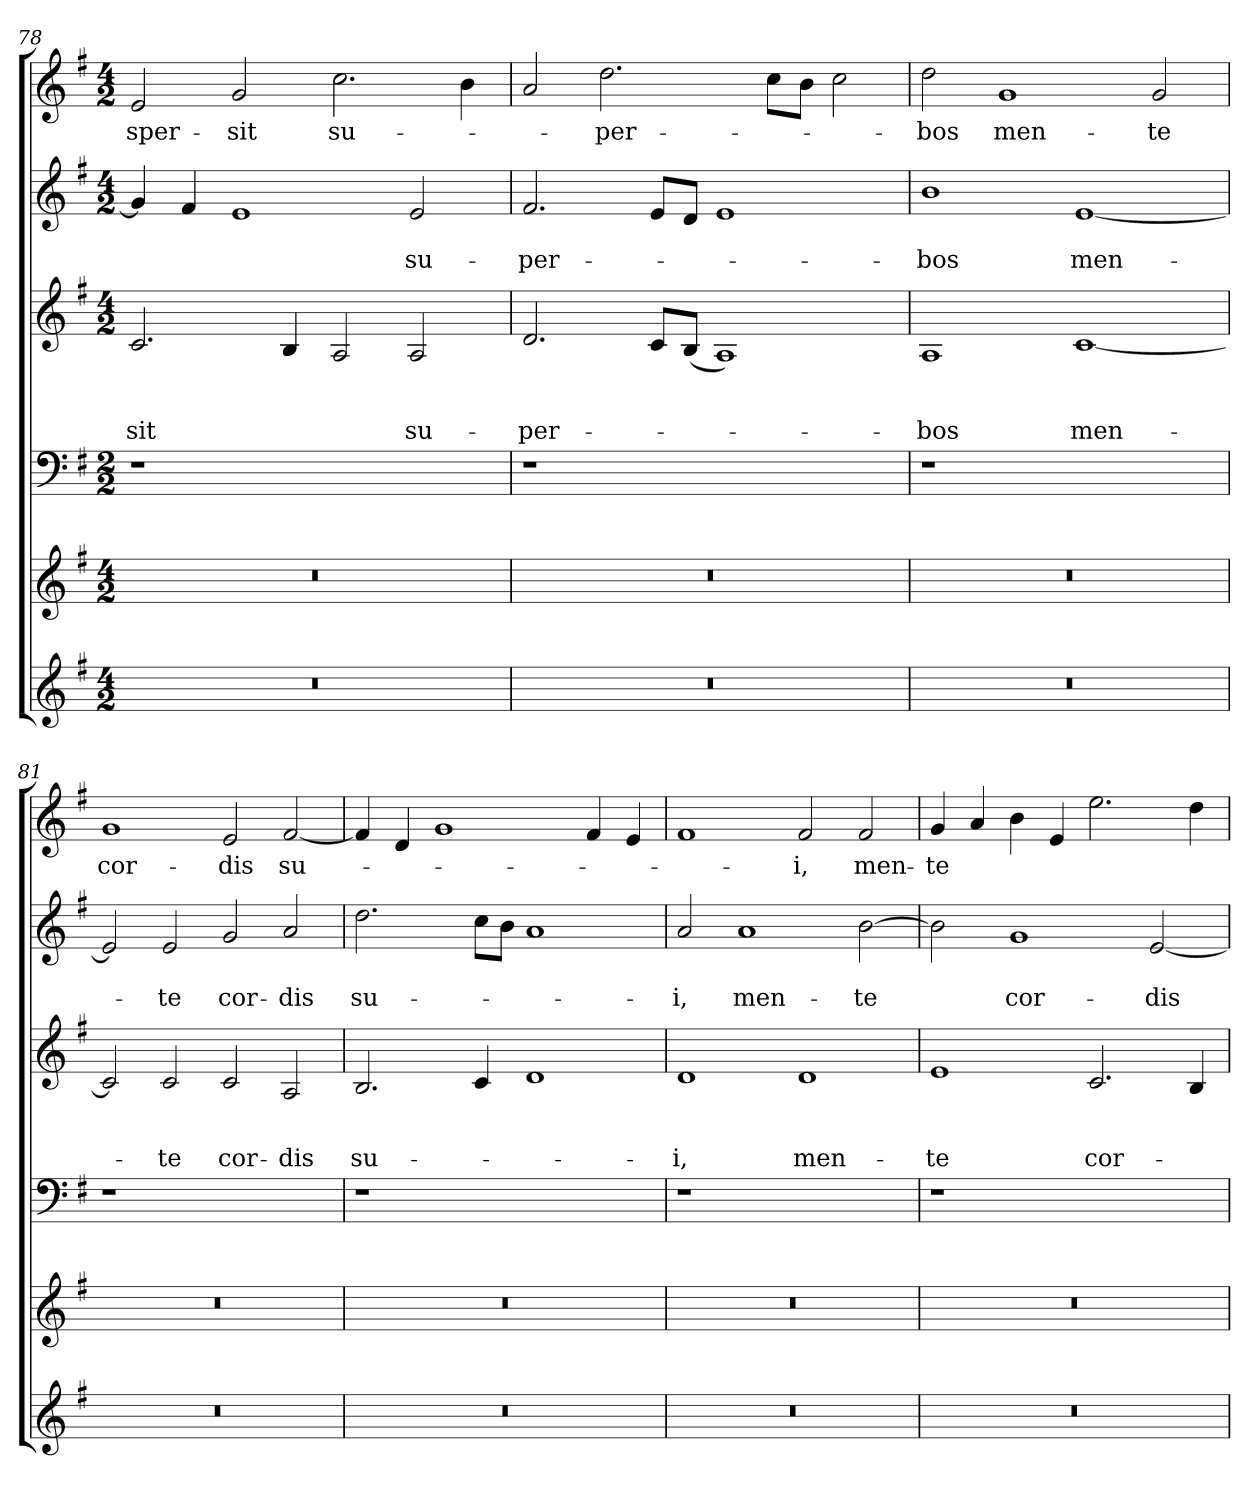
**kern	**kern	**kern	**kern	**text	**text	**text	**kern	**text	**text	**kern	**text
*part6	*part5	*part4	*part3	*part3	*part3	*part3	*part2	*part2	*part2	*part1	*part1
*staff6	*staff5	*staff4	*staff3	*staff3	*staff3	*staff3	*staff2	*staff2	*staff2	*staff1	*staff1
*clefG2	*clefG2	*clefF4	*clefG2	*	*	*	*clefG2	*	*	*clefG2	*
*k[f#]	*k[f#]	*k[f#]	*k[f#]	*	*	*	*k[f#]	*	*	*k[f#]	*
*G:	*G:	*G:	*G:	*	*	*	*G:	*	*	*G:	*
*M4/2	*M4/2	*M2/2	*M4/2	*	*	*	*M4/2	*	*	*M4/2	*
=78	=78	=78	=78	=78	=78	=78	=78	=78	=78	=78	=78
!	!	!	!	!	!	!LO:LY:b	!	!	!	!	!LO:LY:b
0r	0r	1r	2.c/	.	.	-sit	4g/]	.	.	2e/	-sper-
.	.	.	.	.	.	.	4f#/	.	.	.	.
!	!	!	!	!	!	!	!	!	!	!	!LO:LY:b
.	.	.	.	.	.	.	1e	.	.	2g/	-sit
.	.	.	4B/	.	.	.	.	.	.	.	.
!	!	!	!	!	!	!	!	!	!	!	!LO:LY:b
.	.	1ryy	2A/	.	.	.	.	.	.	2.cc\	su-
!	!	!	!	!	!	!LO:LY:b	!	!	!LO:LY:b	!	!
.	.	.	2A/	.	.	su-	2e/	.	su-	.	.
.	.	.	.	.	.	.	.	.	.	4b\	.
!!LO:LB:g=z
=79	=79	=79	=79	=79	=79	=79	=79	=79	=79	=79	=79
!	!	!	!	!	!	!LO:LY:b	!	!	!LO:LY:b	!	!
0r	0r	1r	2.d/	.	.	-per-	2.f#/	.	-per-	2a/	.
!	!	!	!	!	!	!	!	!	!	!	!LO:LY:b
.	.	.	.	.	.	.	.	.	.	2.dd\	-per-
.	.	.	8c/L	.	.	.	8e/L	.	.	.	.
.	.	.	(>8B/J	.	.	.	8d/J	.	.	.	.
.	.	1ryy	1A)	.	.	.	1e	.	.	.	.
.	.	.	.	.	.	.	.	.	.	8cc\L	.
.	.	.	.	.	.	.	.	.	.	8b\J	.
.	.	.	.	.	.	.	.	.	.	2cc\	.
=80	=80	=80	=80	=80	=80	=80	=80	=80	=80	=80	=80
!	!	!	!	!	!	!LO:LY:b	!	!	!LO:LY:b	!	!LO:LY:b
0r	0r	1r	1A	.	.	-bos	1b	.	-bos	2dd\	-bos
!	!	!	!	!	!	!	!	!	!	!	!LO:LY:b
.	.	.	.	.	.	.	.	.	.	1g	men-
!	!	!	!	!	!	!LO:LY:b	!	!	!LO:LY:b	!	!
.	.	1ryy	[<1c	.	.	men-	[<1e	.	men-	.	.
!	!	!	!	!	!	!	!	!	!	!	!LO:LY:b
.	.	.	.	.	.	.	.	.	.	2g/	-te
=81	=81	=81	=81	=81	=81	=81	=81	=81	=81	=81	=81
!	!	!	!	!	!	!	!	!	!	!	!LO:LY:b
0r	0r	1r	2c/]	.	.	.	2e/]	.	.	1g	cor-
!	!	!	!	!	!	!LO:LY:b	!	!	!LO:LY:b	!	!
.	.	.	2c/	.	.	-te	2e/	.	-te	.	.
!	!	!	!	!	!	!LO:LY:b	!	!	!LO:LY:b	!	!LO:LY:b
.	.	1ryy	2c/	.	.	cor-	2g/	.	cor-	2e/	-dis
!	!	!	!	!	!	!LO:LY:b:rj	!	!	!LO:LY:b:rj	!	!LO:LY:b
.	.	.	2A/	.	.	-dis	2a/	.	-dis	[<2f#/	su-
=82	=82	=82	=82	=82	=82	=82	=82	=82	=82	=82	=82
!	!	!	!	!	!	!LO:LY:b	!	!	!LO:LY:b	!	!
0r	0r	1r	2.B/	.	.	su-	2.dd\	.	su-	4f#/]	.
.	.	.	.	.	.	.	.	.	.	4d/	.
.	.	.	.	.	.	.	.	.	.	1g	.
.	.	.	4c/	.	.	.	8cc\L	.	.	.	.
.	.	.	.	.	.	.	8b\J	.	.	.	.
.	.	1ryy	1d	.	.	.	1a	.	.	.	.
.	.	.	.	.	.	.	.	.	.	4f#/	.
.	.	.	.	.	.	.	.	.	.	4e/	.
=83	=83	=83	=83	=83	=83	=83	=83	=83	=83	=83	=83
!	!	!	!	!	!	!LO:LY:b	!	!	!LO:LY:b	!	!
0r	0r	1r	1d	.	.	-i,	2a/	.	-i,	1f#	.
!	!	!	!	!	!	!	!	!	!LO:LY:b	!	!
.	.	.	.	.	.	.	1a	.	men-	.	.
!	!	!	!	!	!	!LO:LY:b	!	!	!	!	!LO:LY:b
.	.	1ryy	1d	.	.	men-	.	.	.	2f#/	-i,
!	!	!	!	!	!	!	!	!	!LO:LY:b	!	!LO:LY:b
.	.	.	.	.	.	.	[>2b\	.	-te	2f#/	men-
=84	=84	=84	=84	=84	=84	=84	=84	=84	=84	=84	=84
!	!	!	!	!	!	!LO:LY:b	!	!	!	!	!LO:LY:b
0r	0r	1r	1e	.	.	-te	2b\]	.	.	4g/	-te
.	.	.	.	.	.	.	.	.	.	4a/	.
!	!	!	!	!	!	!	!	!	!LO:LY:b	!	!
.	.	.	.	.	.	.	1g	.	cor-	4b\	.
.	.	.	.	.	.	.	.	.	.	4e/	.
!	!	!	!	!	!	!LO:LY:b	!	!	!	!	!
.	.	1ryy	2.c/	.	.	cor-	.	.	.	2.ee\	.
!	!	!	!	!	!	!	!	!	!LO:LY:b	!	!
.	.	.	.	.	.	.	[<2e/	.	-dis	.	.
.	.	.	4B/	.	.	.	.	.	.	4dd\	.
=	=	=	=	=	=	=	=	=	=	=	=
*-	*-	*-	*-	*-	*-	*-	*-	*-	*-	*-	*-
